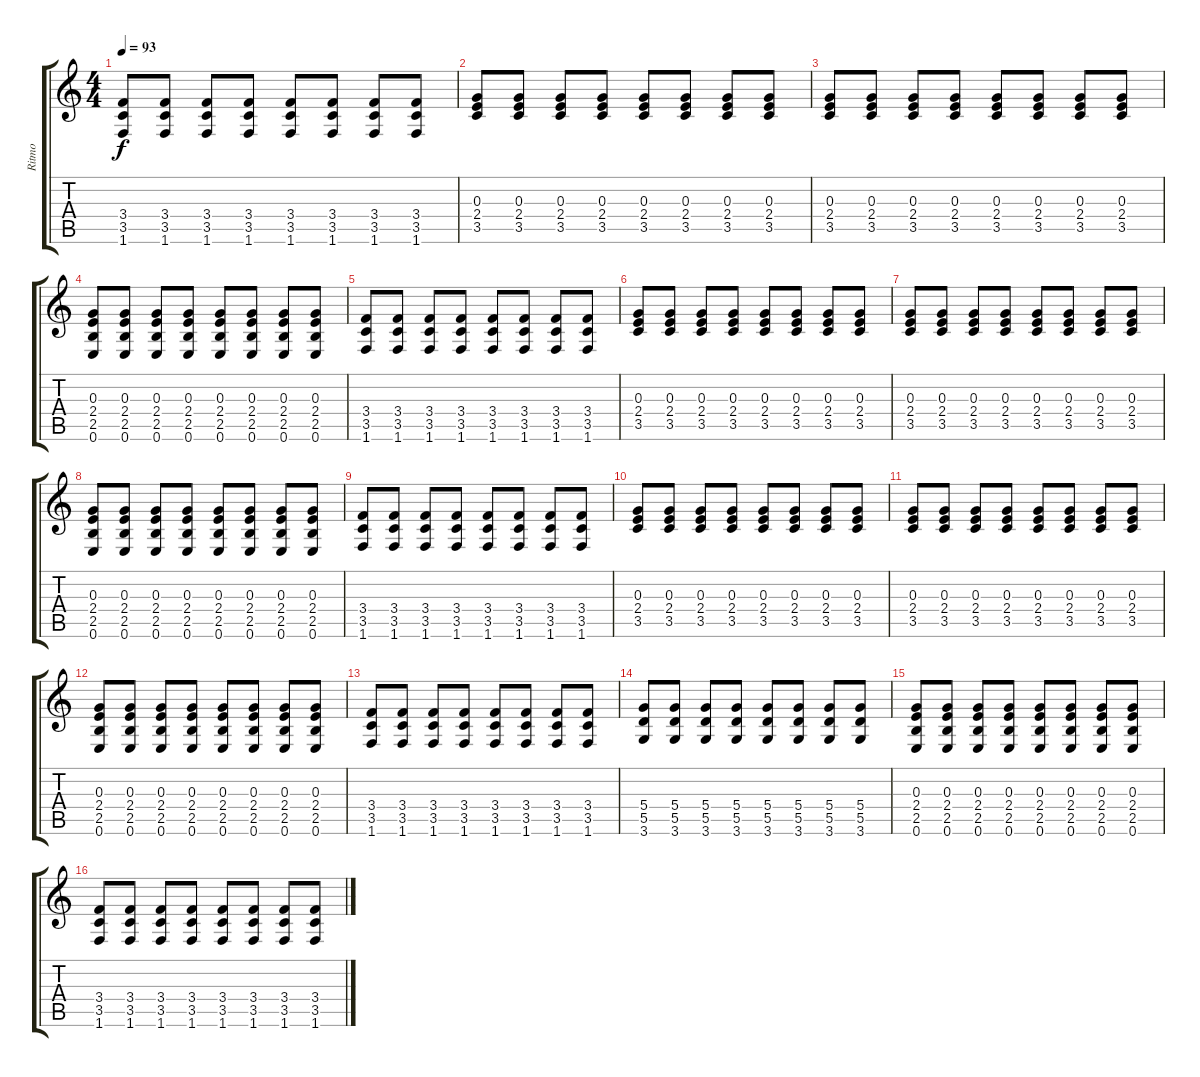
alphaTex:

\track ("Ritmo" "Ritmo") {instrument distortionguitar}
\staff {score tabs}
\tuning (E4 B3 G3 D3 A2 E2) {hide}
\ts (4 4)
\tempo 93
\clef g2
\ks c
(3.4 3.5 1.6).8{dy f} (3.4 3.5 1.6).8 (3.4 3.5 1.6).8 (3.4 3.5 1.6).8 (3.4 3.5 1.6).8 (3.4 3.5 1.6).8 (3.4 3.5 1.6).8 (3.4 3.5 1.6).8 |
(0.3 2.4 3.5).8 (0.3 2.4 3.5).8 (0.3 2.4 3.5).8 (0.3 2.4 3.5).8 (0.3 2.4 3.5).8 (0.3 2.4 3.5).8 (0.3 2.4 3.5).8 (0.3 2.4 3.5).8 |
(0.3 2.4 3.5).8 (0.3 2.4 3.5).8 (0.3 2.4 3.5).8 (0.3 2.4 3.5).8 (0.3 2.4 3.5).8 (0.3 2.4 3.5).8 (0.3 2.4 3.5).8 (0.3 2.4 3.5).8 |
(0.3 2.4 2.5 0.6).8 (0.3 2.4 2.5 0.6).8 (0.3 2.4 2.5 0.6).8 (0.3 2.4 2.5 0.6).8 (0.3 2.4 2.5 0.6).8 (0.3 2.4 2.5 0.6).8 (0.3 2.4 2.5 0.6).8 (0.3 2.4 2.5 0.6).8 |
(3.4 3.5 1.6).8 (3.4 3.5 1.6).8 (3.4 3.5 1.6).8 (3.4 3.5 1.6).8 (3.4 3.5 1.6).8 (3.4 3.5 1.6).8 (3.4 3.5 1.6).8 (3.4 3.5 1.6).8 |
(0.3 2.4 3.5).8 (0.3 2.4 3.5).8 (0.3 2.4 3.5).8 (0.3 2.4 3.5).8 (0.3 2.4 3.5).8 (0.3 2.4 3.5).8 (0.3 2.4 3.5).8 (0.3 2.4 3.5).8 |
(0.3 2.4 3.5).8 (0.3 2.4 3.5).8 (0.3 2.4 3.5).8 (0.3 2.4 3.5).8 (0.3 2.4 3.5).8 (0.3 2.4 3.5).8 (0.3 2.4 3.5).8 (0.3 2.4 3.5).8 |
(0.3 2.4 2.5 0.6).8 (0.3 2.4 2.5 0.6).8 (0.3 2.4 2.5 0.6).8 (0.3 2.4 2.5 0.6).8 (0.3 2.4 2.5 0.6).8 (0.3 2.4 2.5 0.6).8 (0.3 2.4 2.5 0.6).8 (0.3 2.4 2.5 0.6).8 |
(3.4 3.5 1.6).8 (3.4 3.5 1.6).8 (3.4 3.5 1.6).8 (3.4 3.5 1.6).8 (3.4 3.5 1.6).8 (3.4 3.5 1.6).8 (3.4 3.5 1.6).8 (3.4 3.5 1.6).8 |
(0.3 2.4 3.5).8 (0.3 2.4 3.5).8 (0.3 2.4 3.5).8 (0.3 2.4 3.5).8 (0.3 2.4 3.5).8 (0.3 2.4 3.5).8 (0.3 2.4 3.5).8 (0.3 2.4 3.5).8 |
(0.3 2.4 3.5).8 (0.3 2.4 3.5).8 (0.3 2.4 3.5).8 (0.3 2.4 3.5).8 (0.3 2.4 3.5).8 (0.3 2.4 3.5).8 (0.3 2.4 3.5).8 (0.3 2.4 3.5).8 |
(0.3 2.4 2.5 0.6).8 (0.3 2.4 2.5 0.6).8 (0.3 2.4 2.5 0.6).8 (0.3 2.4 2.5 0.6).8 (0.3 2.4 2.5 0.6).8 (0.3 2.4 2.5 0.6).8 (0.3 2.4 2.5 0.6).8 (0.3 2.4 2.5 0.6).8 |
(3.4 3.5 1.6).8 (3.4 3.5 1.6).8 (3.4 3.5 1.6).8 (3.4 3.5 1.6).8 (3.4 3.5 1.6).8 (3.4 3.5 1.6).8 (3.4 3.5 1.6).8 (3.4 3.5 1.6).8 |
(5.4 5.5 3.6).8 (5.4 5.5 3.6).8 (5.4 5.5 3.6).8 (5.4 5.5 3.6).8 (5.4 5.5 3.6).8 (5.4 5.5 3.6).8 (5.4 5.5 3.6).8 (5.4 5.5 3.6).8 |
(0.3 2.4 2.5 0.6).8 (0.3 2.4 2.5 0.6).8 (0.3 2.4 2.5 0.6).8 (0.3 2.4 2.5 0.6).8 (0.3 2.4 2.5 0.6).8 (0.3 2.4 2.5 0.6).8 (0.3 2.4 2.5 0.6).8 (0.3 2.4 2.5 0.6).8 |
(3.4 3.5 1.6).8 (3.4 3.5 1.6).8 (3.4 3.5 1.6).8 (3.4 3.5 1.6).8 (3.4 3.5 1.6).8 (3.4 3.5 1.6).8 (3.4 3.5 1.6).8 (3.4 3.5 1.6).8
